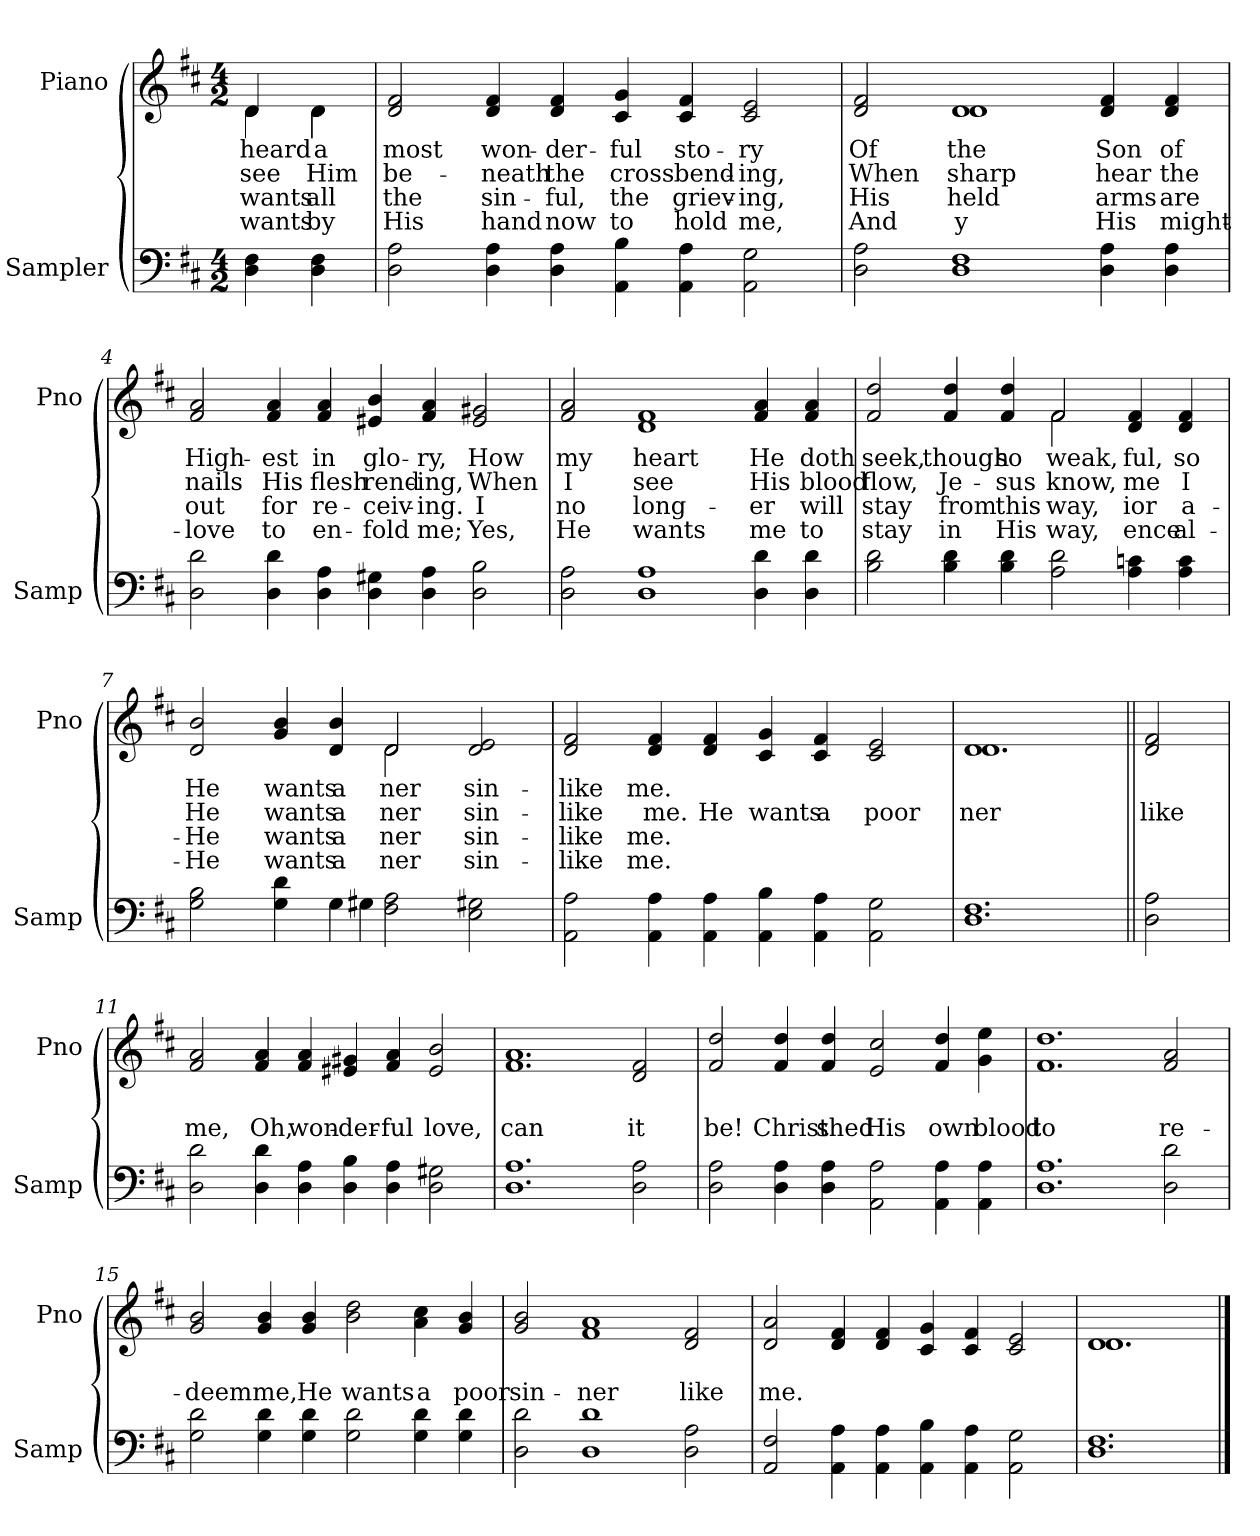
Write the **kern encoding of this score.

**kern	**kern	**text	**text	**text	**text
*part2	*part1	*part1	*part1	*part1	*part1
*staff2	*staff1	*staff1	*staff1	*staff1	*staff1
*I"Sampler	*I"Piano	*	*	*	*
*I'Samp	*I'Pno	*	*	*	*
*clefF4	*clefG2	*	*	*	*
*k[f#c#]	*k[f#c#]	*	*	*	*
*D:	*D:	*	*	*	*
*M4/2	*M4/2	*	*	*	*
=1	=1	=1	=1	=1	=1
*	*^	*	*	*	*
4D 4F#	4d/	4d	heard	see	wants	wants
4D 4F#	4d\	4d	a	Him	all	by
*	*v	*v	*	*	*	*
=2	=2	=2	=2	=2	=2
2D 2A	2d 2f#	most	be-	the	His
4D 4A	4d 4f#	won-	-neath	sin-	hand
4D 4A	4d 4f#	-der-	the	-ful,	now
4AA 4B	4c# 4g	-ful	cross	the	to
4AA 4A	4c# 4f#	sto-	bend-	griev-	hold
2AA 2G	2c# 2e	-ry	-ing,	-ing,	me,
=3	=3	=3	=3	=3	=3
*	*^	*	*	*	*
2D 2A	2d 2f#	2ryy	Of	When	His	And
1D 1F#	1d\	1d	the	sharp	held	-y
4D 4A	4d/ 4f#/	2ryy	Son	hear	arms	His
4D 4A	4d/ 4f#/	.	of	the	are	might-
*	*v	*v	*	*	*	*
=4	=4	=4	=4	=4	=4
2D 2d	2f#/ 2a/	High-	nails	out	love
4D 4d	4f#/ 4a/	-est	His	for	to
4D 4A	4f#/ 4a/	in	flesh	re-	en-
4D 4G#X	4e#X 4b	glo-	rend-	-ceiv-	-fold
4D 4A	4f# 4a	-ry,	-ing,	-ing.	me;
2D 2B	2e# 2g#X	How	When	I	Yes,
=5	=5	=5	=5	=5	=5
2D 2A	2f# 2a	my	I	no	He
1D 1A	1d 1f#	heart	see	long-	wants
4D 4d	4f# 4a	He	His	-er	me
4D 4d	4f# 4a	doth	blood	will	to
=6	=6	=6	=6	=6	=6
*	*^	*	*	*	*
2B 2d	2f# 2dd	1ryy	seek,	flow,	stay	stay
4B 4d	4f# 4dd	.	though	Je-	from	in
4B 4d	4f# 4dd	.	so	-sus	this	His
2A 2d	2f#/	2f#	weak,	know,	-way,	-way,
4A 4cn	4d 4f#	2ryy	-ful,	me	-ior	-ence
4A 4c	4d 4f#	.	so	I	a-	al-
=7	=7	=7	=7	=7	=7	=7
*^	*	*	*	*	*	*
2G 2B	2.ryy	2d 2b	1ryy	He	He	He	He
4G 4d	.	4g 4b	.	wants	wants	wants	wants
4G\	4G#	4d 4b	.	a	a	a	a
2F# 2A	1ryy	2d/	2d	-ner	-ner	-ner	-ner
2E 2G#X	.	2d 2e	2ryy	sin-	sin-	sin-	sin-
*v	*v	*	*	*	*	*	*
*	*v	*v	*	*	*	*
=8	=8	=8	=8	=8	=8
2AA 2A	2d 2f#	like	like	like	like
4AA 4A	4d 4f#	me.	me.	me.	me.
4AA 4A	4d 4f#	.	He	.	.
4AA 4B	4c# 4g	.	wants	.	.
4AA 4A	4c# 4f#	.	a	.	.
2AA 2G	2c# 2e	.	poor	.	.
=9	=9	=9	=9	=9	=9
*	*^	*	*	*	*
1.D 1.F#	1.d/	1.d	.	-ner	.	.
=10||	=10||	=10||	=10||	=10||	=10||	=10||
!	!LO:TX:t=Refrain	!	!	!	!	!
*	*v	*v	*	*	*	*
2D 2A	2d 2f#	.	like	.	.
=11	=11	=11	=11	=11	=11
2D 2d	2f# 2a	.	me,	.	.
4D 4d	4f# 4a	.	Oh,	.	.
4D 4A	4f# 4a	.	won-	.	.
4D 4B	4e#X 4g#X	.	-der-	.	.
4D 4A	4f# 4a	.	-ful	.	.
2D 2G#X	2e# 2b	.	love,	.	.
=12	=12	=12	=12	=12	=12
1.D 1.A	1.f# 1.a	.	can	.	.
2D 2A	2d 2f#	.	it	.	.
=13	=13	=13	=13	=13	=13
2D 2A	2f# 2dd	.	be!	.	.
4D 4A	4f# 4dd	.	Christ	.	.
4D 4A	4f# 4dd	.	shed	.	.
2AA 2A	2e 2cc#	.	His	.	.
4AA 4A	4f# 4dd	.	own	.	.
4AA 4A	4g 4ee	.	blood	.	.
=14	=14	=14	=14	=14	=14
1.D 1.A	1.f# 1.dd	.	to	.	.
2D 2d	2f# 2a	.	re-	.	.
=15	=15	=15	=15	=15	=15
2G 2d	2g 2b	.	-deem	.	.
4G 4d	4g 4b	.	me,	.	.
4G 4d	4g 4b	.	He	.	.
2G 2d	2b 2dd	.	wants	.	.
4G 4d	4a 4cc#	.	a	.	.
4G 4d	4g 4b	.	poor	.	.
=16	=16	=16	=16	=16	=16
2D 2d	2g 2b	.	sin-	.	.
1D 1d	1f# 1a	.	-ner	.	.
2D 2A	2d 2f#	.	like	.	.
=17	=17	=17	=17	=17	=17
2AA 2F#	2d 2a	.	me.	.	.
4AA 4A	4d 4f#	.	.	.	.
4AA 4A	4d 4f#	.	.	.	.
4AA 4B	4c# 4g	.	.	.	.
4AA 4A	4c# 4f#	.	.	.	.
2AA 2G	2c# 2e	.	.	.	.
=18	=18	=18	=18	=18	=18
*	*^	*	*	*	*
1.D 1.F#	1.d/	1.d	.	.	.	.
*	*v	*v	*	*	*	*
==	==	==	==	==	==
*-	*-	*-	*-	*-	*-
